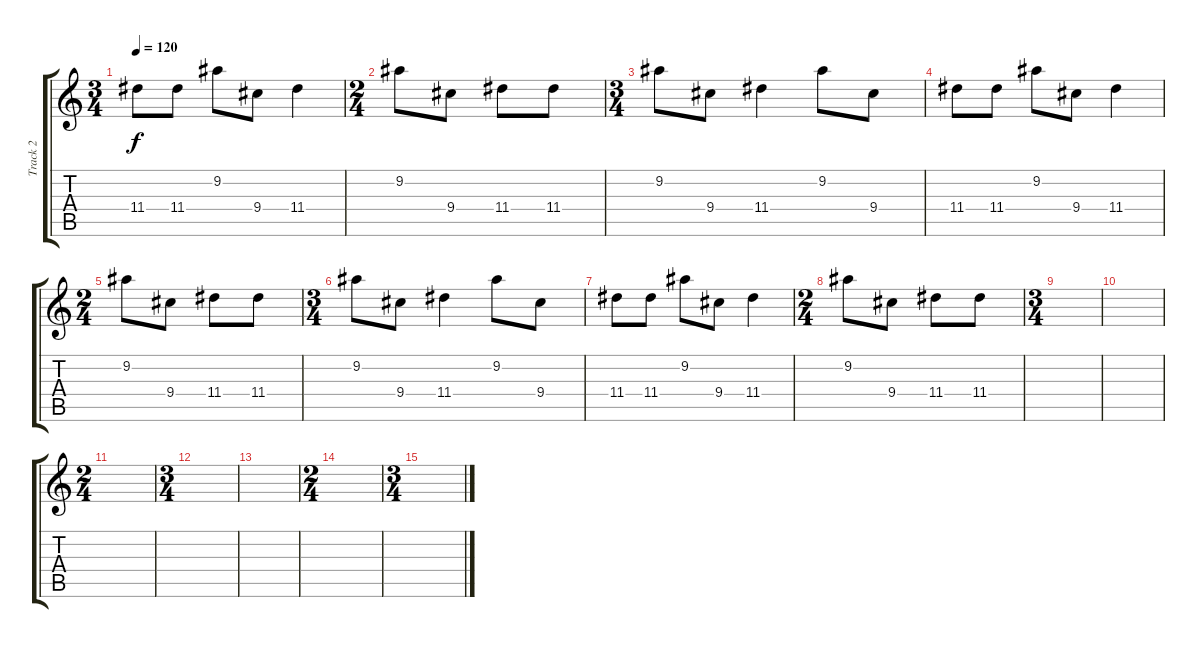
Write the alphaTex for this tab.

\track ("Track 2" "Track 2") {instrument electricguitarjazz}
\staff {score tabs}
\tuning (Db4 Db4 B2 E3 B2 Gb2) {hide}
\ts (3 4)
\tempo 120
\clef g2
\ks c
11.4.8{dy f} 11.4.8 9.2.8 9.4.8 11.4.4 |
\ts (2 4)
9.2.8 9.4.8 11.4.8 11.4.8 |
\ts (3 4)
9.2.8 9.4.8 11.4.4 9.2.8 9.4.8 |
11.4.8 11.4.8 9.2.8 9.4.8 11.4.4 |
\ts (2 4)
9.2.8 9.4.8 11.4.8 11.4.8 |
\ts (3 4)
9.2.8 9.4.8 11.4.4 9.2.8 9.4.8 |
11.4.8 11.4.8 9.2.8 9.4.8 11.4.4 |
\ts (2 4)
9.2.8 9.4.8 11.4.8 11.4.8 |
\ts (3 4)
|
|
\ts (2 4)
|
\ts (3 4)
|
|
\ts (2 4)
|
\ts (3 4)
